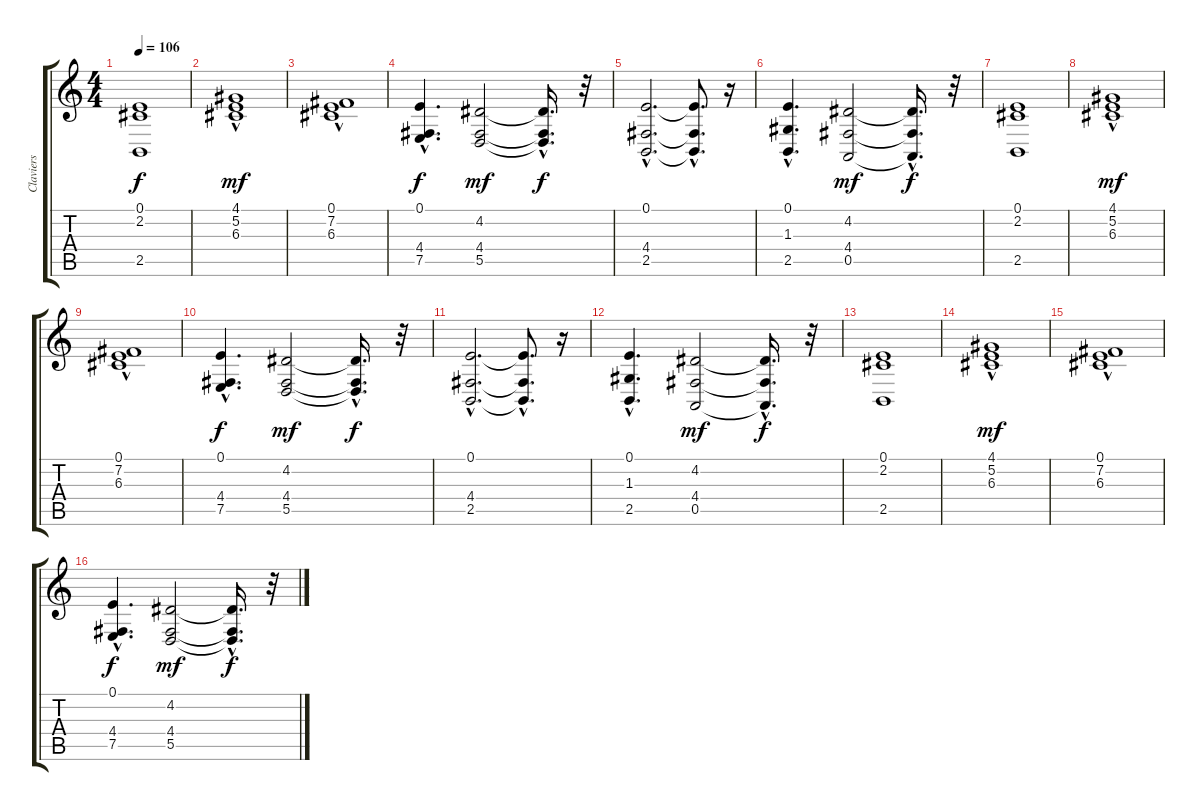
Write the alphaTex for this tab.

\track ("Claviers" "Claviers") {instrument pad3polysynth}
\staff {score tabs}
\tuning (E4 B3 G3 D3 A2 E2) {hide}
\ts (4 4)
\tempo 106
\clef g2
\ks c
(0.1 2.2 2.5).1{dy f} |
(4.1 5.2{hac} 6.3{hac}).1{dy mf} |
(0.1{hac} 7.2 6.3).1 |
(0.1{hac} 4.4 7.5).4{d dy f} (4.2 4.4 5.5).2{dy mf} (4.2{hac t} 4.4{hac t} 5.5{t}).16{d dy f} r.32 |
(0.1{hac} 4.4{hac} 2.5{hac}).2{d} (0.1{hac t} 4.4{hac t} 2.5{hac t}).8{d} r.16 |
(0.1{hac} 1.3{hac} 2.5{hac}).4{d} (4.2 4.4 0.5).2{dy mf} (4.2{hac t} 4.4{t} 0.5{t}).16{d dy f} r.32 |
(0.1 2.2 2.5).1 |
(4.1 5.2{hac} 6.3{hac}).1{dy mf} |
(0.1{hac} 7.2 6.3).1 |
(0.1{hac} 4.4 7.5).4{d dy f} (4.2 4.4 5.5).2{dy mf} (4.2{hac t} 4.4{hac t} 5.5{t}).16{d dy f} r.32 |
(0.1{hac} 4.4{hac} 2.5{hac}).2{d} (0.1{hac t} 4.4{hac t} 2.5{hac t}).8{d} r.16 |
(0.1{hac} 1.3{hac} 2.5{hac}).4{d} (4.2 4.4 0.5).2{dy mf} (4.2{hac t} 4.4{t} 0.5{t}).16{d dy f} r.32 |
(0.1 2.2 2.5).1 |
(4.1 5.2{hac} 6.3).1{dy mf} |
(0.1{hac} 7.2 6.3).1 |
(0.1{hac} 4.4 7.5).4{d dy f} (4.2 4.4 5.5).2{dy mf} (4.2{hac t} 4.4{hac t} 5.5{t}).16{d dy f} r.32
